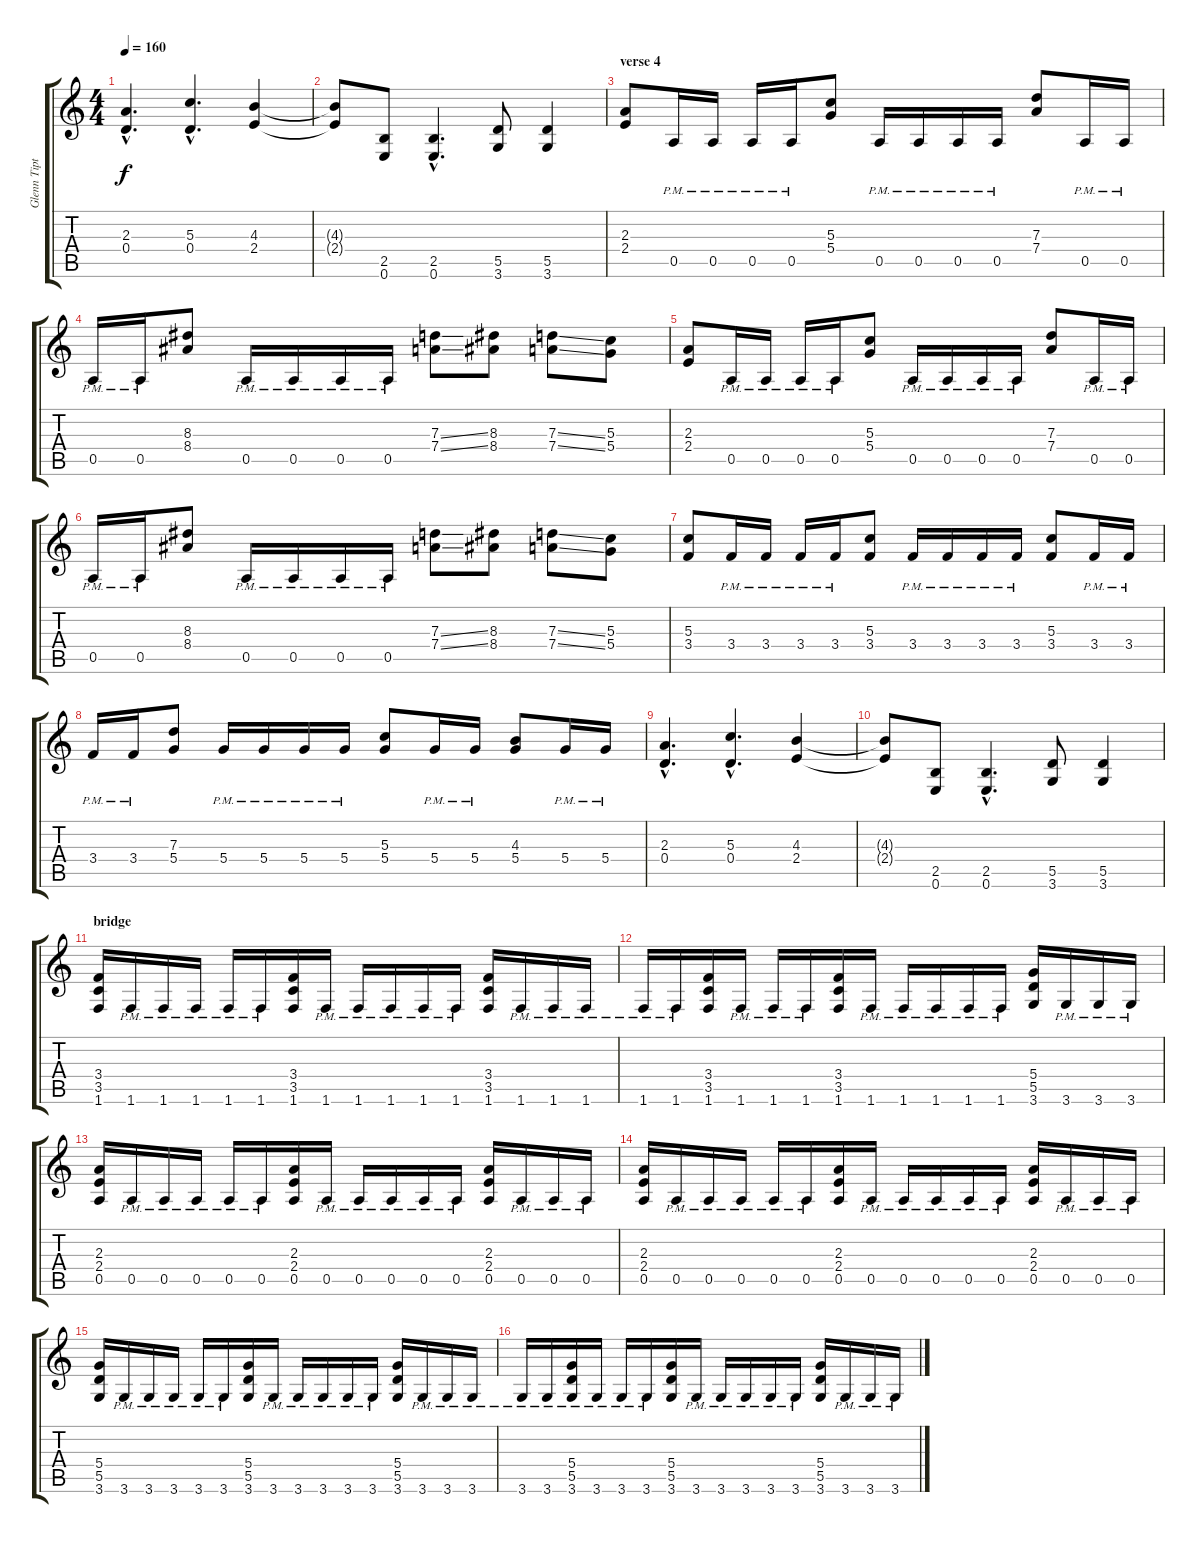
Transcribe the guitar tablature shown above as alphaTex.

\track ("Glenn Tipton" "Glenn Tipt") {instrument distortionguitar}
\staff {score tabs}
\tuning (E4 B3 G3 D3 A2 E2) {hide}
\ts (4 4)
\tempo 160
\clef g2
\ks c
(2.3{hac} 0.4{hac}).4{d dy f} (5.3{hac} 0.4{hac}).4{d} (4.3 2.4).4 |
(4.3{t} 2.4{t}).8 (2.5 0.6).8 (2.5{hac} 0.6{hac}).4{d} (5.5 3.6).8 (5.5 3.6).4 |
\section ("" "verse 4")
(2.3 2.4).8 0.5{pm}.16 0.5{pm}.16 0.5{pm}.16 0.5{pm}.16 (5.3 5.4).8 0.5{pm}.16 0.5{pm}.16 0.5{pm}.16 0.5{pm}.16 (7.3 7.4).8 0.5{pm}.16 0.5{pm}.16 |
0.5{pm}.16 0.5{pm}.16 (8.3 8.4).8 0.5{pm}.16 0.5{pm}.16 0.5{pm}.16 0.5{pm}.16 (7.3{ss} 7.4{ss}).8 (8.3 8.4).8 (7.3{ss} 7.4{ss}).8 (5.3 5.4).8 |
(2.3 2.4).8 0.5{pm}.16 0.5{pm}.16 0.5{pm}.16 0.5{pm}.16 (5.3 5.4).8 0.5{pm}.16 0.5{pm}.16 0.5{pm}.16 0.5{pm}.16 (7.3 7.4).8 0.5{pm}.16 0.5{pm}.16 |
0.5{pm}.16 0.5{pm}.16 (8.3 8.4).8 0.5{pm}.16 0.5{pm}.16 0.5{pm}.16 0.5{pm}.16 (7.3{ss} 7.4{ss}).8 (8.3 8.4).8 (7.3{ss} 7.4{ss}).8 (5.3 5.4).8 |
(5.3 3.4).8 3.4{pm}.16 3.4{pm}.16 3.4{pm}.16 3.4{pm}.16 (5.3 3.4).8 3.4{pm}.16 3.4{pm}.16 3.4{pm}.16 3.4{pm}.16 (5.3 3.4).8 3.4{pm}.16 3.4{pm}.16 |
3.4{pm}.16 3.4{pm}.16 (7.3 5.4).8 5.4{pm}.16 5.4{pm}.16 5.4{pm}.16 5.4{pm}.16 (5.3 5.4).8 5.4{pm}.16 5.4{pm}.16 (4.3 5.4).8 5.4{pm}.16 5.4{pm}.16 |
(2.3{hac} 0.4{hac}).4{d} (5.3{hac} 0.4{hac}).4{d} (4.3 2.4).4 |
(4.3{t} 2.4{t}).8 (2.5 0.6).8 (2.5{hac} 0.6{hac}).4{d} (5.5 3.6).8 (5.5 3.6).4 |
\section ("" "bridge")
(3.4 3.5 1.6).16 1.6{pm}.16 1.6{pm}.16 1.6{pm}.16 1.6{pm}.16 1.6{pm}.16 (3.4 3.5 1.6).16 1.6{pm}.16 1.6{pm}.16 1.6{pm}.16 1.6{pm}.16 1.6{pm}.16 (3.4 3.5 1.6).16 1.6{pm}.16 1.6{pm}.16 1.6{pm}.16 |
1.6{pm}.16 1.6{pm}.16 (3.4 3.5 1.6).16 1.6{pm}.16 1.6{pm}.16 1.6{pm}.16 (3.4 3.5 1.6).16 1.6{pm}.16 1.6{pm}.16 1.6{pm}.16 1.6{pm}.16 1.6{pm}.16 (5.4 5.5 3.6).16 3.6{pm}.16 3.6{pm}.16 3.6{pm}.16 |
(2.3 2.4 0.5).16 0.5{pm}.16 0.5{pm}.16 0.5{pm}.16 0.5{pm}.16 0.5{pm}.16 (2.3 2.4 0.5).16 0.5{pm}.16 0.5{pm}.16 0.5{pm}.16 0.5{pm}.16 0.5{pm}.16 (2.3 2.4 0.5).16 0.5{pm}.16 0.5{pm}.16 0.5{pm}.16 |
(2.3 2.4 0.5).16 0.5{pm}.16 0.5{pm}.16 0.5{pm}.16 0.5{pm}.16 0.5{pm}.16 (2.3 2.4 0.5).16 0.5{pm}.16 0.5{pm}.16 0.5{pm}.16 0.5{pm}.16 0.5{pm}.16 (2.3 2.4 0.5).16 0.5{pm}.16 0.5{pm}.16 0.5{pm}.16 |
(5.4 5.5 3.6).16 3.6{pm}.16 3.6{pm}.16 3.6{pm}.16 3.6{pm}.16 3.6{pm}.16 (5.4 5.5 3.6).16 3.6{pm}.16 3.6{pm}.16 3.6{pm}.16 3.6{pm}.16 3.6{pm}.16 (5.4 5.5 3.6).16 3.6{pm}.16 3.6{pm}.16 3.6{pm}.16 |
3.6{pm}.16 3.6{pm}.16 (5.4 5.5 3.6{pm}).16 3.6{pm}.16 3.6{pm}.16 3.6{pm}.16 (5.4 5.5 3.6).16 3.6{pm}.16 3.6{pm}.16 3.6{pm}.16 3.6{pm}.16 3.6{pm}.16 (5.4 5.5 3.6).16 3.6{pm}.16 3.6{pm}.16 3.6{pm}.16
